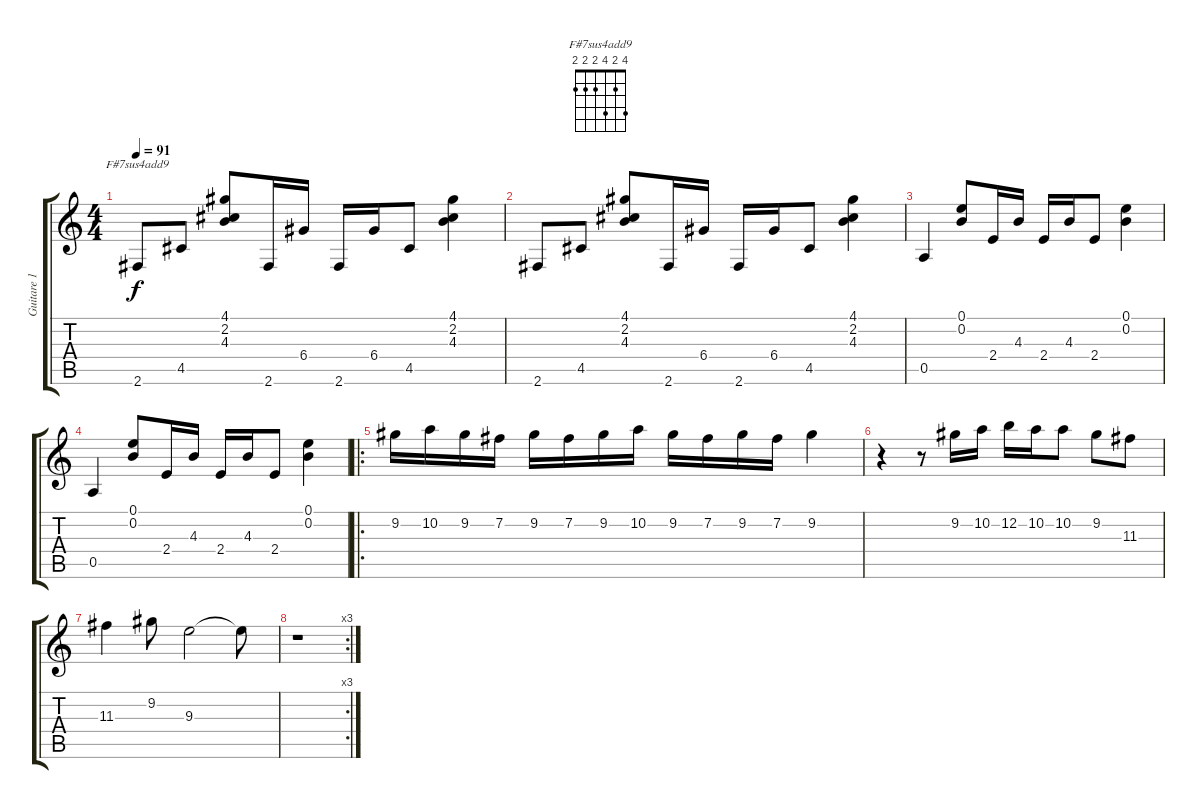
\track ("Guitare 1" "Guitare 1") {instrument acousticguitarnylon}
\staff {score tabs}
\tuning (E4 B3 G3 D3 A2 E2) {hide}
\chord ("F#7sus4add9" 4 2 4 2 2 2)
\ts (4 4)
\tempo 91
\clef g2
\ks c
2.6.8{ch "F#7sus4add9" dy f} 4.5.8 (4.1 2.2 4.3).8 2.6.16 6.4.16 2.6.16 6.4.16 4.5.8 (4.1 2.2 4.3).4 |
2.6.8 4.5.8 (4.1 2.2 4.3).8 2.6.16 6.4.16 2.6.16 6.4.16 4.5.8 (4.1 2.2 4.3).4 |
0.5.4 (0.1 0.2).8 2.4.16 4.3.16 2.4.16 4.3.16 2.4.8 (0.1 0.2).4 |
0.5.4 (0.1 0.2).8 2.4.16 4.3.16 2.4.16 4.3.16 2.4.8 (0.1 0.2).4 |
\ro
9.2.16 10.2.16 9.2.16 7.2.16 9.2.16 7.2.16 9.2.16 10.2.16 9.2.16 7.2.16 9.2.16 7.2.16 9.2.4 |
r.4 r.8 9.2.16 10.2.16 12.2.16 10.2.16 10.2.8 9.2.8 11.3.8 |
11.3.4 9.2.8 9.3.2 9.3{t}.8 |
\rc 3
r.1
